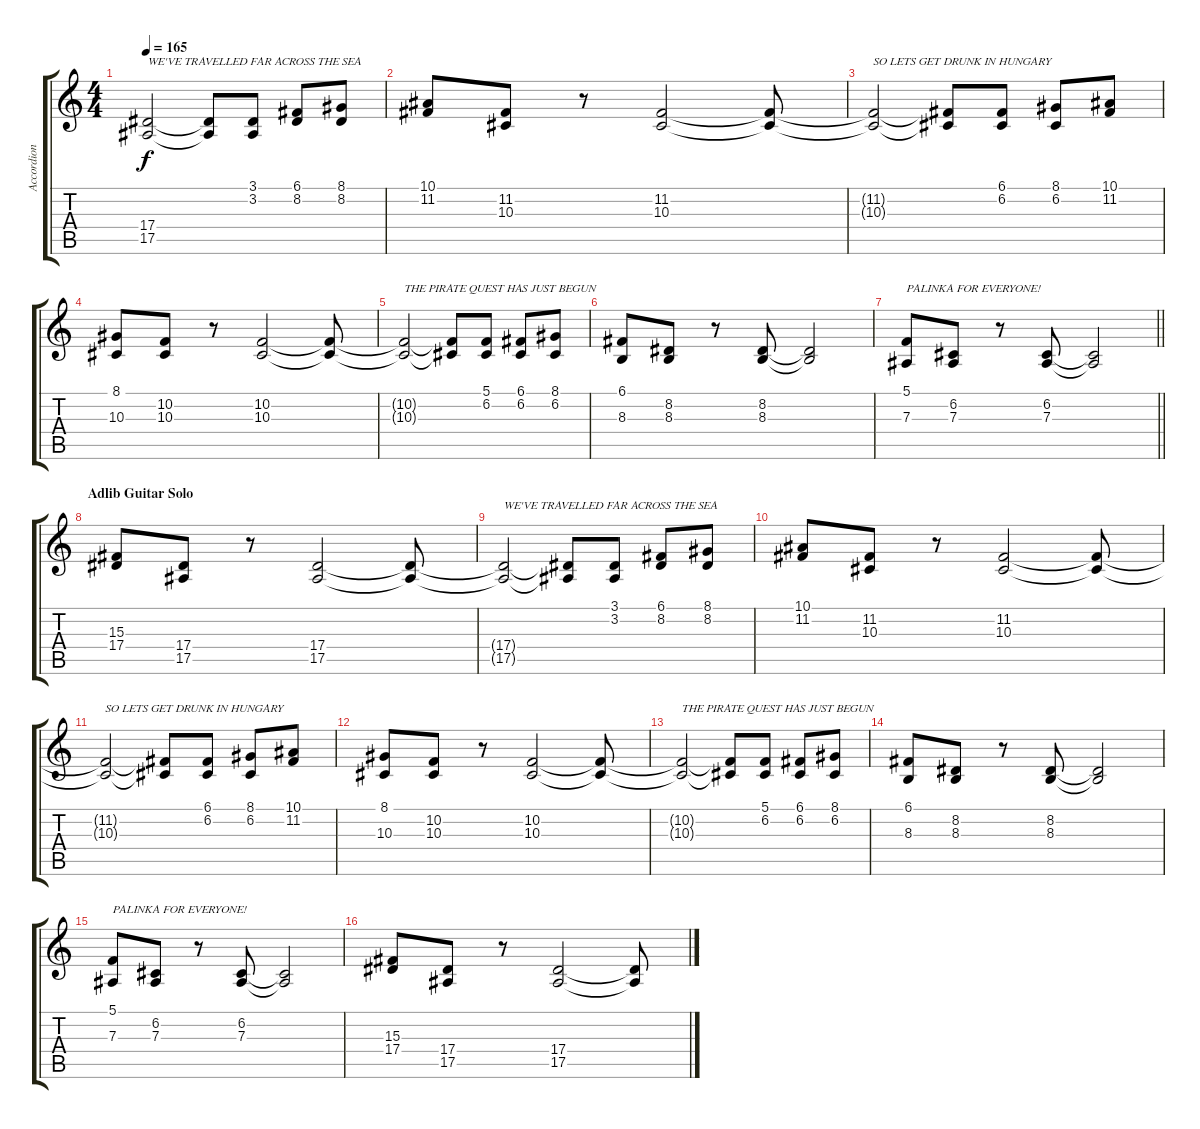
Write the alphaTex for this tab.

\track ("Accordion" "Accordion") {instrument accordion}
\staff {score tabs}
\tuning (C4 G3 Eb3 Bb2 F2 C2) {hide}
\ts (4 4)
\tempo 165
\clef g2
\ks c
(17.4{t} 17.5{t}).2{txt "WE'VE TRAVELLED FAR ACROSS THE SEA" dy f} (17.4{t} 17.5{t}).8 (3.1 3.2).8 (6.1 8.2).8 (8.1 8.2).8 |
(10.1 11.2).8 (11.2 10.3).8 r.8 (11.2 10.3).2 (11.2{t} 10.3{t}).8 |
(11.2{t} 10.3{t}).2{txt "SO LETS GET DRUNK IN HUNGARY"} (11.2{t} 10.3{t}).8 (6.1 6.2).8 (8.1 6.2).8 (10.1 11.2).8 |
(8.1 10.3).8 (10.2 10.3).8 r.8 (10.2 10.3).2 (10.2{t} 10.3{t}).8 |
(10.2{t} 10.3{t}).2{txt "THE PIRATE QUEST HAS JUST BEGUN"} (10.2{t} 10.3{t}).8 (5.1 6.2).8 (6.1 6.2).8 (8.1 6.2).8 |
(6.1 8.3).8 (8.2 8.3).8 r.8 (8.2 8.3).8 (8.2{t} 8.3{t}).2 |
\barLineRight lightlight
(5.1 7.3).8{txt "PALINKA FOR EVERYONE!"} (6.2 7.3).8 r.8 (6.2 7.3).8 (6.2{t} 7.3{t}).2 |
\section ("" "Adlib Guitar Solo")
(15.3 17.4).8 (17.4 17.5).8 r.8 (17.4 17.5).2 (17.4{t} 17.5{t}).8 |
(17.4{t} 17.5{t}).2{txt "WE'VE TRAVELLED FAR ACROSS THE SEA"} (17.4{t} 17.5{t}).8 (3.1 3.2).8 (6.1 8.2).8 (8.1 8.2).8 |
(10.1 11.2).8 (11.2 10.3).8 r.8 (11.2 10.3).2 (11.2{t} 10.3{t}).8 |
(11.2{t} 10.3{t}).2{txt "SO LETS GET DRUNK IN HUNGARY"} (11.2{t} 10.3{t}).8 (6.1 6.2).8 (8.1 6.2).8 (10.1 11.2).8 |
(8.1 10.3).8 (10.2 10.3).8 r.8 (10.2 10.3).2 (10.2{t} 10.3{t}).8 |
(10.2{t} 10.3{t}).2{txt "THE PIRATE QUEST HAS JUST BEGUN"} (10.2{t} 10.3{t}).8 (5.1 6.2).8 (6.1 6.2).8 (8.1 6.2).8 |
(6.1 8.3).8 (8.2 8.3).8 r.8 (8.2 8.3).8 (8.2{t} 8.3{t}).2 |
(5.1 7.3).8{txt "PALINKA FOR EVERYONE!"} (6.2 7.3).8 r.8 (6.2 7.3).8 (6.2{t} 7.3{t}).2 |
(15.3 17.4).8 (17.4 17.5).8 r.8 (17.4 17.5).2 (17.4{t} 17.5{t}).8
